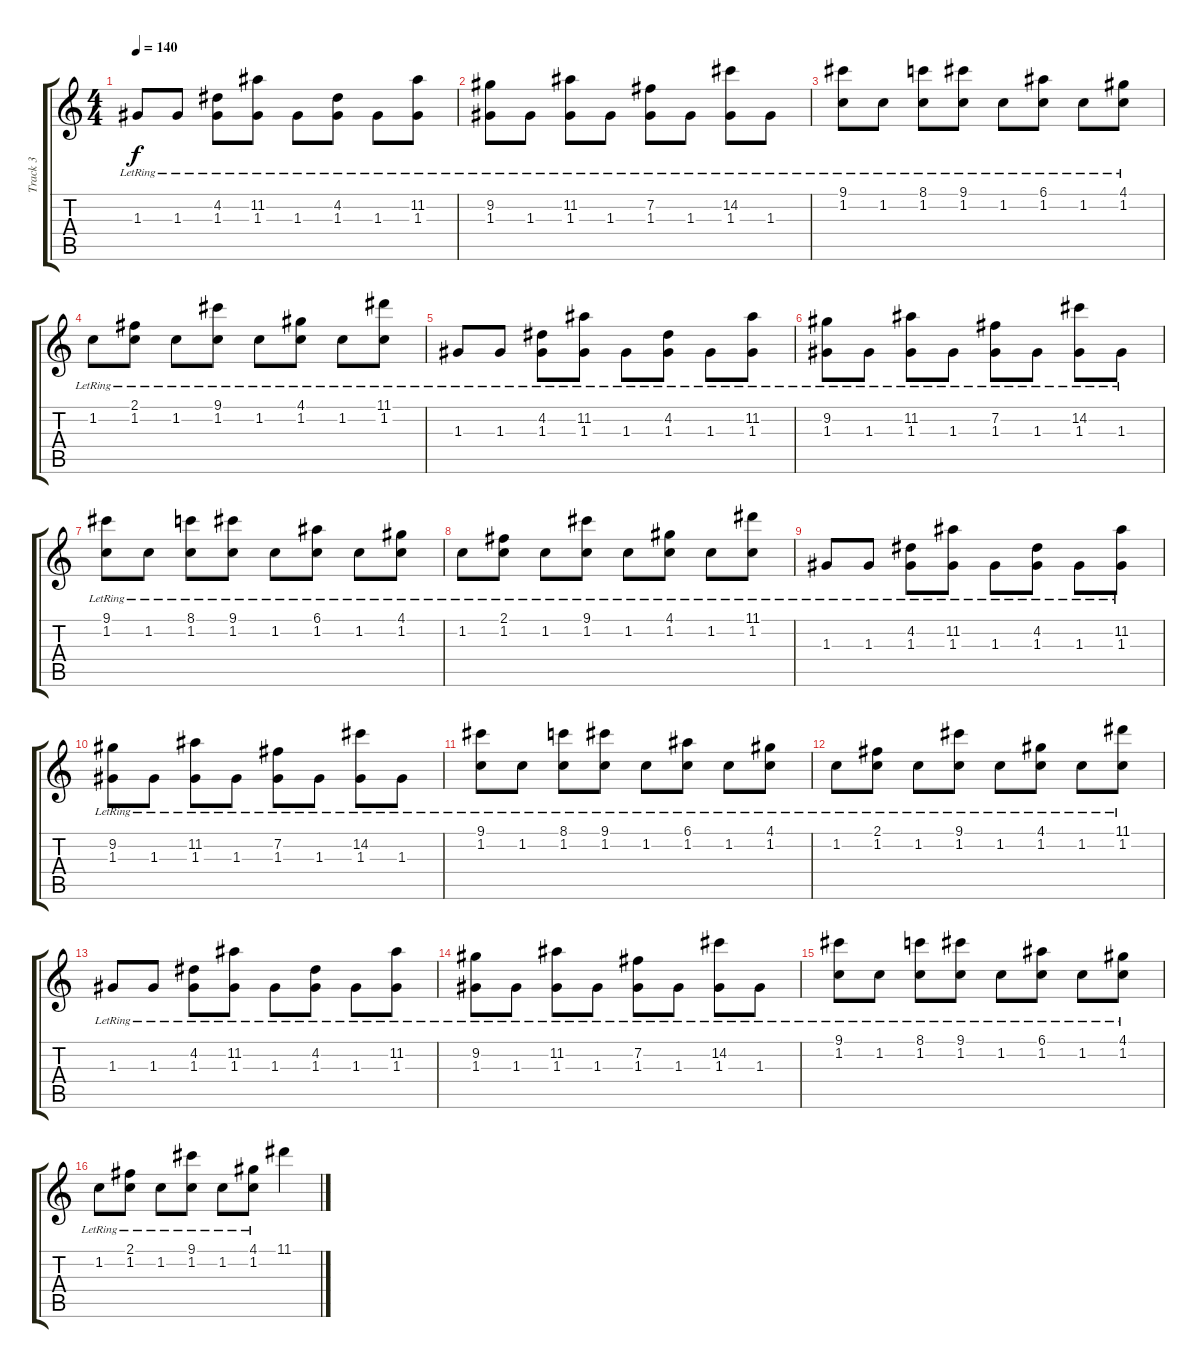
\track ("Track 3" "Track 3") {instrument distortionguitar}
\staff {score tabs}
\tuning (E4 B3 G3 D3 A2 E2) {hide}
\ts (4 4)
\tempo 140
\clef g2
\ks c
1.3{lr}.8{dy f} 1.3{lr}.8 (4.2 1.3{lr}).8 (11.2 1.3{lr}).8 1.3{lr}.8 (4.2 1.3{lr}).8 1.3{lr}.8 (11.2 1.3{lr}).8 |
(9.2 1.3{lr}).8 1.3{lr}.8 (11.2 1.3{lr}).8 1.3{lr}.8 (7.2 1.3{lr}).8 1.3{lr}.8 (14.2 1.3{lr}).8 1.3{lr}.8 |
(9.1 1.2{lr}).8 1.2{lr}.8 (8.1 1.2{lr}).8 (9.1 1.2{lr}).8 1.2{lr}.8 (6.1 1.2{lr}).8 1.2{lr}.8 (4.1 1.2{lr}).8 |
1.2{lr}.8 (2.1 1.2{lr}).8 1.2{lr}.8 (9.1 1.2{lr}).8 1.2{lr}.8 (4.1 1.2{lr}).8 1.2{lr}.8 (11.1 1.2{lr}).8 |
1.3{lr}.8 1.3{lr}.8 (4.2 1.3{lr}).8 (11.2 1.3{lr}).8 1.3{lr}.8 (4.2 1.3{lr}).8 1.3{lr}.8 (11.2 1.3{lr}).8 |
(9.2 1.3{lr}).8 1.3{lr}.8 (11.2 1.3{lr}).8 1.3{lr}.8 (7.2 1.3{lr}).8 1.3{lr}.8 (14.2 1.3{lr}).8 1.3{lr}.8 |
(9.1 1.2{lr}).8 1.2{lr}.8 (8.1 1.2{lr}).8 (9.1 1.2{lr}).8 1.2{lr}.8 (6.1 1.2{lr}).8 1.2{lr}.8 (4.1 1.2{lr}).8 |
1.2{lr}.8 (2.1 1.2{lr}).8 1.2{lr}.8 (9.1 1.2{lr}).8 1.2{lr}.8 (4.1 1.2{lr}).8 1.2{lr}.8 (11.1 1.2{lr}).8 |
1.3{lr}.8 1.3{lr}.8 (4.2 1.3{lr}).8 (11.2 1.3{lr}).8 1.3{lr}.8 (4.2 1.3{lr}).8 1.3{lr}.8 (11.2 1.3{lr}).8 |
(9.2 1.3{lr}).8 1.3{lr}.8 (11.2 1.3{lr}).8 1.3{lr}.8 (7.2 1.3{lr}).8 1.3{lr}.8 (14.2 1.3{lr}).8 1.3{lr}.8 |
(9.1 1.2{lr}).8 1.2{lr}.8 (8.1 1.2{lr}).8 (9.1 1.2{lr}).8 1.2{lr}.8 (6.1 1.2{lr}).8 1.2{lr}.8 (4.1 1.2{lr}).8 |
1.2{lr}.8 (2.1 1.2{lr}).8 1.2{lr}.8 (9.1 1.2{lr}).8 1.2{lr}.8 (4.1 1.2{lr}).8 1.2{lr}.8 (11.1 1.2{lr}).8 |
1.3{lr}.8 1.3{lr}.8 (4.2 1.3{lr}).8 (11.2 1.3{lr}).8 1.3{lr}.8 (4.2 1.3{lr}).8 1.3{lr}.8 (11.2 1.3{lr}).8 |
(9.2 1.3{lr}).8 1.3{lr}.8 (11.2 1.3{lr}).8 1.3{lr}.8 (7.2 1.3{lr}).8 1.3{lr}.8 (14.2 1.3{lr}).8 1.3{lr}.8 |
(9.1 1.2{lr}).8 1.2{lr}.8 (8.1 1.2{lr}).8 (9.1 1.2{lr}).8 1.2{lr}.8 (6.1 1.2{lr}).8 1.2{lr}.8 (4.1 1.2{lr}).8 |
1.2{lr}.8 (2.1 1.2{lr}).8 1.2{lr}.8 (9.1 1.2{lr}).8 1.2{lr}.8 (4.1 1.2{lr}).8 11.1.4
